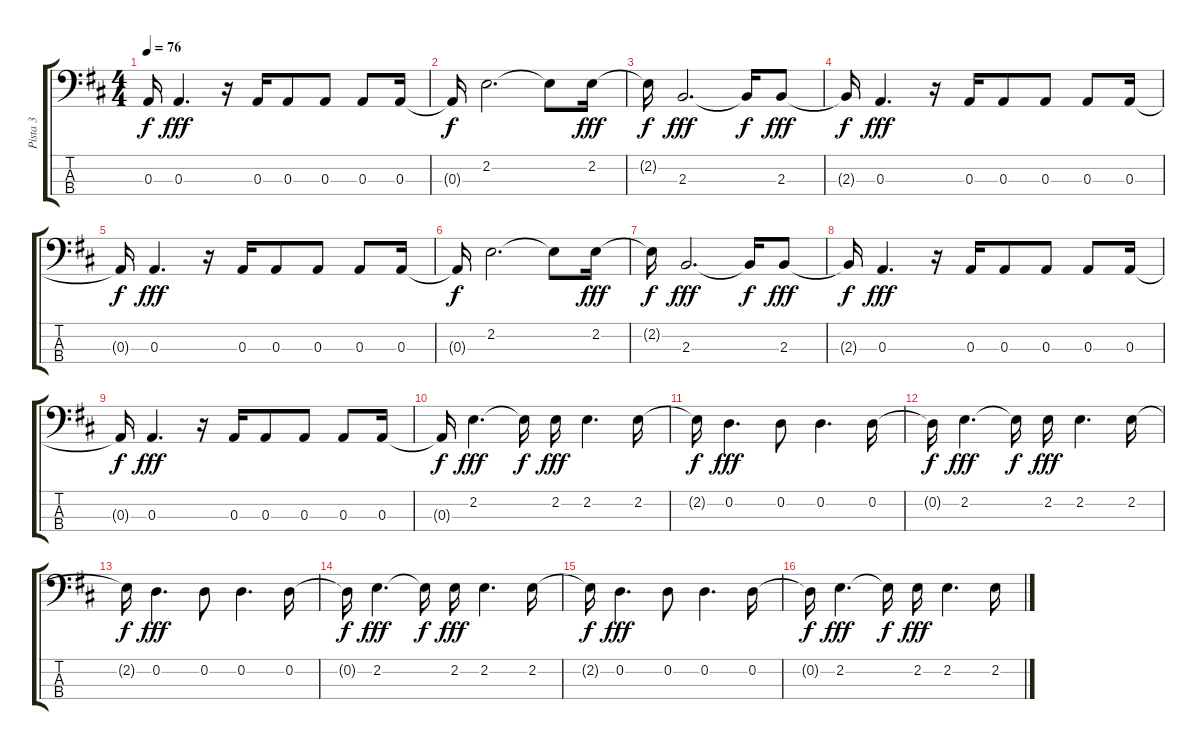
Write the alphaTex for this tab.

\track ("Pista 3" "Pista 3") {instrument electricbasspick}
\staff {score tabs}
\tuning (G2 D2 A1 E1) {hide}
\ts (4 4)
\tempo 76
\clef f4
\ks d
0.3{t}.16{dy f} 0.3.4{d dy fff} r.16 0.3.16 0.3.8 0.3.8 0.3.8 0.3.16 |
0.3{t}.16{dy f} 2.2.2{d} 2.2{t}.8 2.2.16{dy fff} |
2.2{t}.16{dy f} 2.3.2{d dy fff} 2.3{t}.16{dy f} 2.3.8{dy fff} |
2.3{t}.16{dy f} 0.3.4{d dy fff} r.16 0.3.16 0.3.8 0.3.8 0.3.8 0.3.16 |
0.3{t}.16{dy f} 0.3.4{d dy fff} r.16 0.3.16 0.3.8 0.3.8 0.3.8 0.3.16 |
0.3{t}.16{dy f} 2.2.2{d} 2.2{t}.8 2.2.16{dy fff} |
2.2{t}.16{dy f} 2.3.2{d dy fff} 2.3{t}.16{dy f} 2.3.8{dy fff} |
2.3{t}.16{dy f} 0.3.4{d dy fff} r.16 0.3.16 0.3.8 0.3.8 0.3.8 0.3.16 |
0.3{t}.16{dy f} 0.3.4{d dy fff} r.16 0.3.16 0.3.8 0.3.8 0.3.8 0.3.16 |
0.3{t}.16{dy f} 2.2.4{d dy fff} 2.2{t}.16{dy f} 2.2.16{dy fff} 2.2.4{d} 2.2.16 |
2.2{t}.16{dy f} 0.2.4{d dy fff} 0.2.8 0.2.4{d} 0.2.16 |
0.2{t}.16{dy f} 2.2.4{d dy fff} 2.2{t}.16{dy f} 2.2.16{dy fff} 2.2.4{d} 2.2.16 |
2.2{t}.16{dy f} 0.2.4{d dy fff} 0.2.8 0.2.4{d} 0.2.16 |
0.2{t}.16{dy f} 2.2.4{d dy fff} 2.2{t}.16{dy f} 2.2.16{dy fff} 2.2.4{d} 2.2.16 |
2.2{t}.16{dy f} 0.2.4{d dy fff} 0.2.8 0.2.4{d} 0.2.16 |
0.2{t}.16{dy f} 2.2.4{d dy fff} 2.2{t}.16{dy f} 2.2.16{dy fff} 2.2.4{d} 2.2.16
